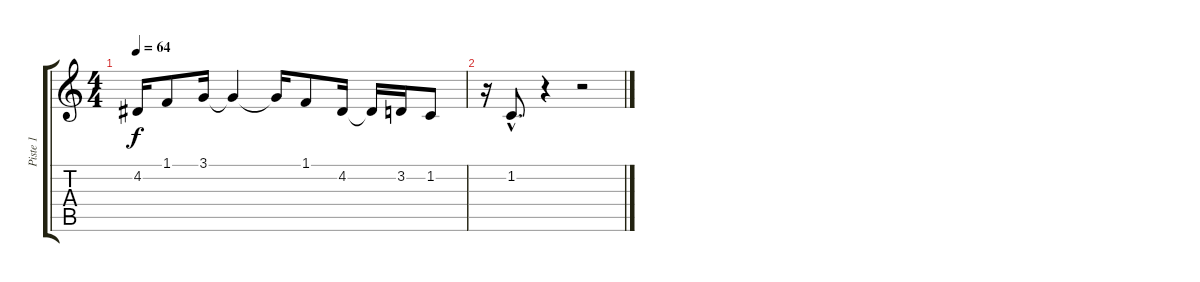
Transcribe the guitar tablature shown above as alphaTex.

\track ("Piste 1" "Piste 1") {instrument synthvoice}
\staff {score tabs}
\tuning (E4 B3 G3 D3 A2 E2) {hide}
\ts (4 4)
\tempo 64
\clef g2
\ks c
4.2.16{dy f} 1.1.8 3.1.16 3.1{t}.4 3.1{t}.16 1.1.8 4.2.16 4.2{t}.16 3.2.16 1.2.8 |
r.16 1.2{hac}.8{d} r.4 r.2
